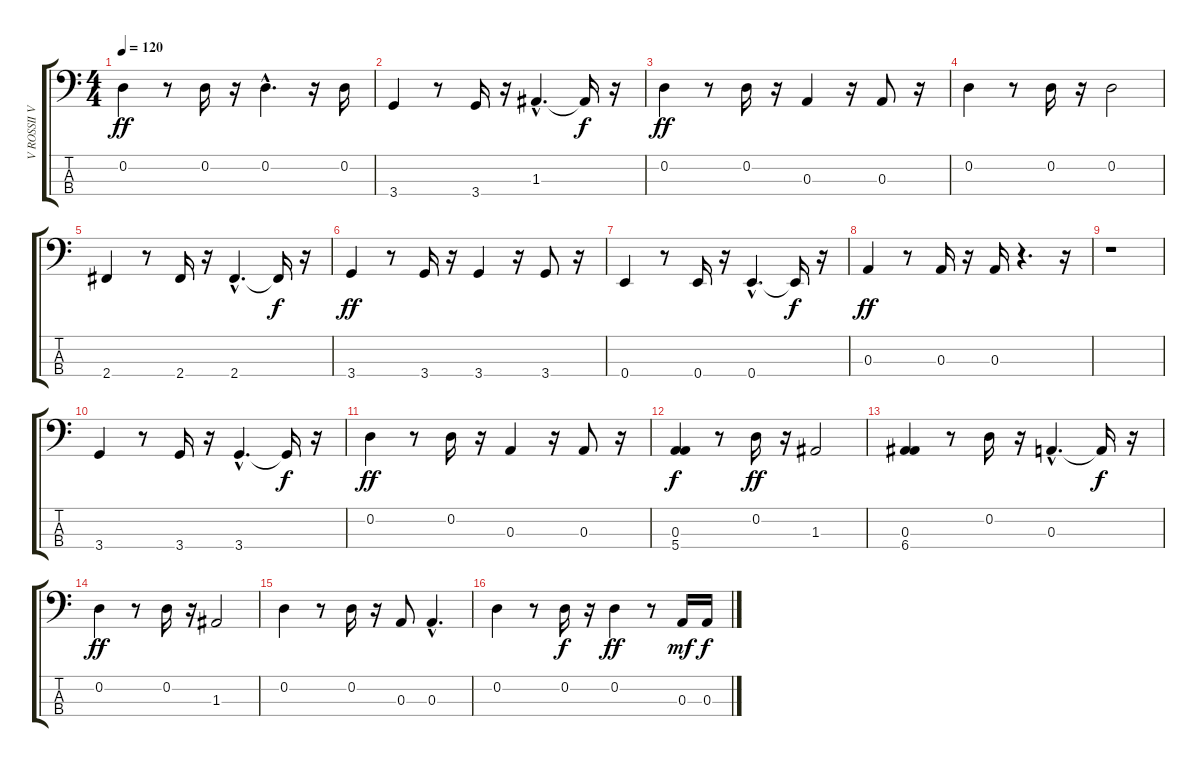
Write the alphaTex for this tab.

\track ("V ROSSII VECHERA     " "V ROSSII V") {instrument electricbassfinger}
\staff {score tabs}
\tuning (G2 D2 A1 E1) {hide}
\ts (4 4)
\tempo 120
\clef f4
\ks c
0.2.4{dy ff} r.8 0.2.16 r.16 0.2{hac}.4{d} r.16 0.2.16 |
3.4.4 r.8 3.4.16 r.16 1.3{hac}.4{d} 1.3{t}.16{dy f} r.16 |
0.2.4{dy ff} r.8 0.2.16 r.16 0.3.4 r.16 0.3.8 r.16 |
0.2.4 r.8 0.2.16 r.16 0.2.2 |
2.4.4 r.8 2.4.16 r.16 2.4{hac}.4{d} 2.4{t}.16{dy f} r.16 |
3.4.4{dy ff} r.8 3.4.16 r.16 3.4.4 r.16 3.4.8 r.16 |
0.4.4 r.8 0.4.16 r.16 0.4{hac}.4{d} 0.4{t}.16{dy f} r.16 |
0.3.4{dy ff} r.8 0.3.16 r.16 0.3.16 r.4{d} r.16 |
r.1 |
3.4.4 r.8 3.4.16 r.16 3.4{hac}.4{d} 3.4{t}.16{dy f} r.16 |
0.2.4{dy ff} r.8 0.2.16 r.16 0.3.4 r.16 0.3.8 r.16 |
(0.3 5.4).4{dy f} r.8 0.2.16{dy ff} r.16 1.3.2 |
(0.3 6.4).4 r.8 0.2.16 r.16 0.3{hac}.4{d} 0.3{t}.16{dy f} r.16 |
0.2.4{dy ff} r.8 0.2.16 r.16 1.3.2 |
0.2.4 r.8 0.2.16 r.16 0.3.8 0.3{hac}.4{d} |
0.2.4 r.8 0.2.16{dy f} r.16 0.2.4{dy ff} r.8 0.3.16{dy mf} 0.3.16{dy f}
